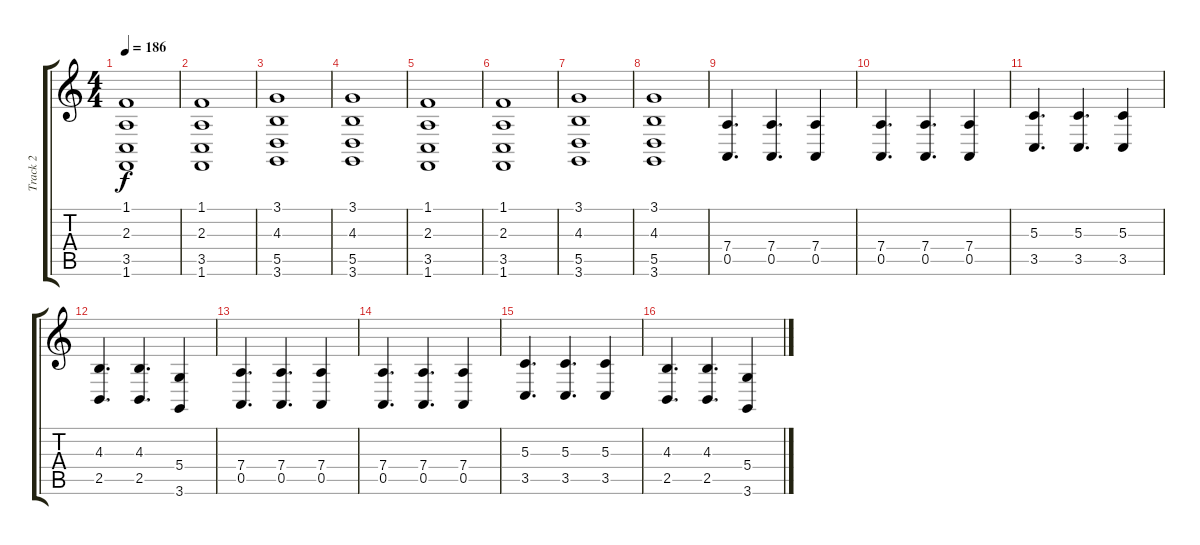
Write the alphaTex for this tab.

\track ("Track 2" "Track 2") {instrument pad8sweep}
\staff {score tabs}
\tuning (E4 B3 G3 D3 A2 E2) {hide}
\ts (4 4)
\tempo 186
\clef g2
\ks c
(1.1 2.3 3.5 1.6).1{dy f} |
(1.1 2.3 3.5 1.6).1 |
(3.1 4.3 5.5 3.6).1 |
(3.1 4.3 5.5 3.6).1 |
(1.1 2.3 3.5 1.6).1 |
(1.1 2.3 3.5 1.6).1 |
(3.1 4.3 5.5 3.6).1 |
(3.1 4.3 5.5 3.6).1 |
(7.4 0.5).4{d} (7.4 0.5).4{d} (7.4 0.5).4 |
(7.4 0.5).4{d} (7.4 0.5).4{d} (7.4 0.5).4 |
(5.3 3.5).4{d} (5.3 3.5).4{d} (5.3 3.5).4 |
(4.3 2.5).4{d} (4.3 2.5).4{d} (5.4 3.6).4 |
(7.4 0.5).4{d} (7.4 0.5).4{d} (7.4 0.5).4 |
(7.4 0.5).4{d} (7.4 0.5).4{d} (7.4 0.5).4 |
(5.3 3.5).4{d} (5.3 3.5).4{d} (5.3 3.5).4 |
(4.3 2.5).4{d} (4.3 2.5).4{d} (5.4 3.6).4
